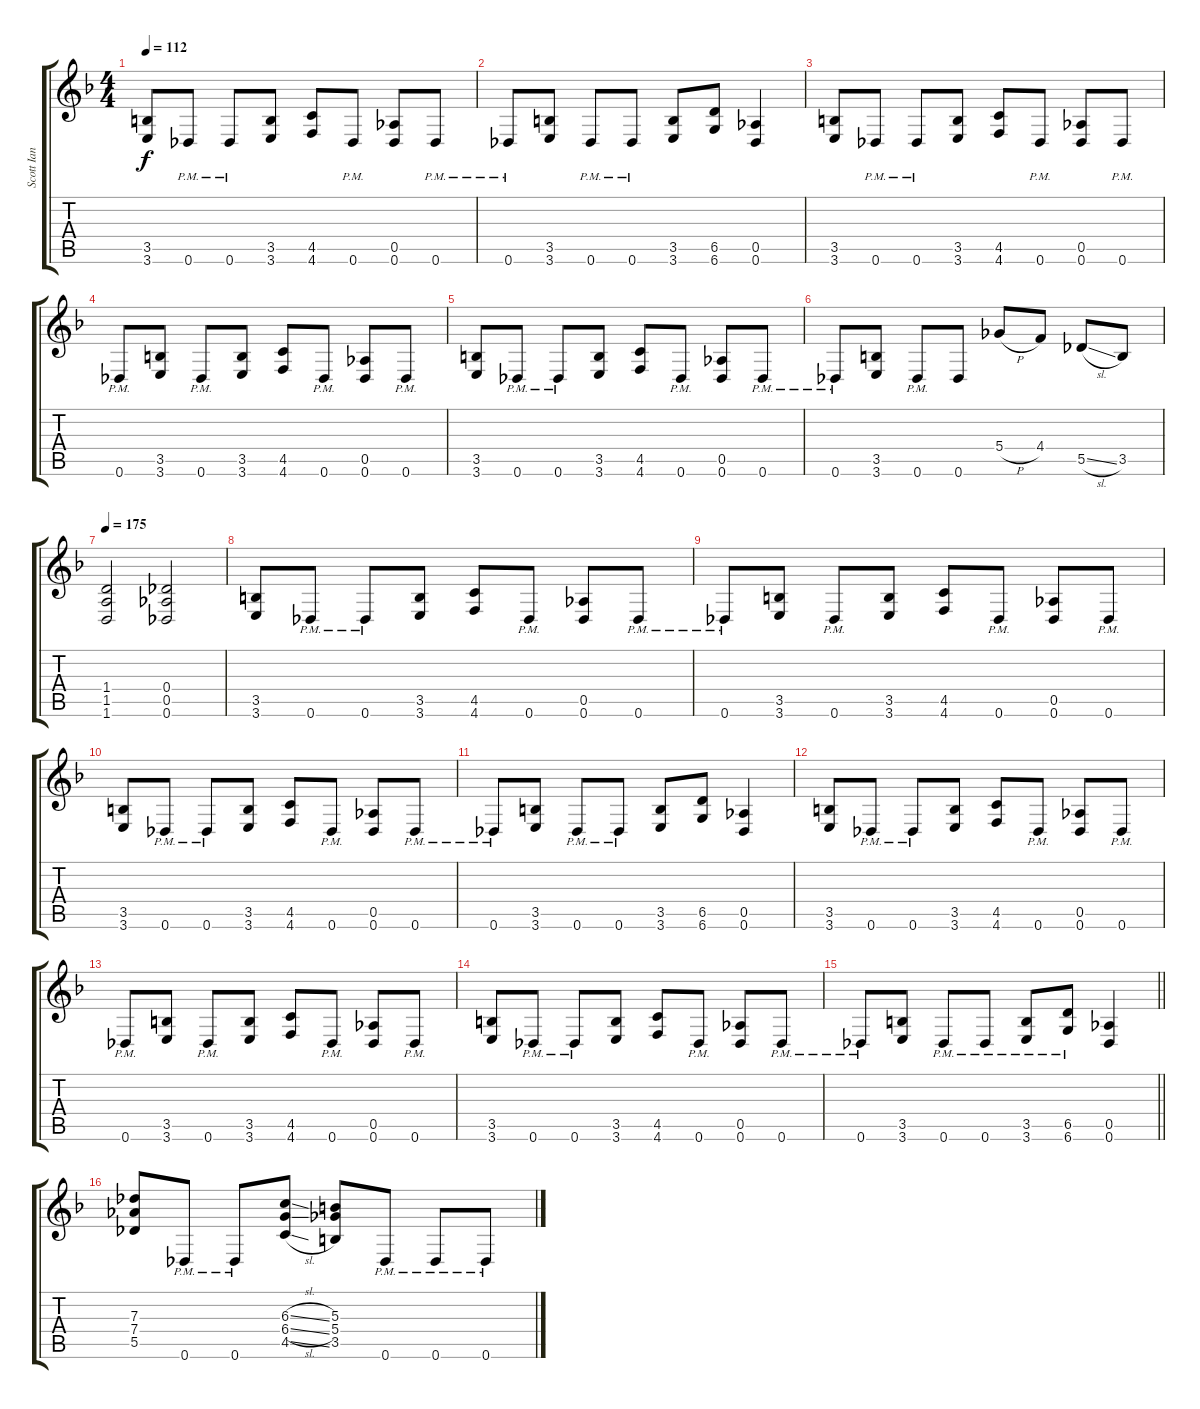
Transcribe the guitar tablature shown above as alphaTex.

\track ("Scott Ian" "Scott Ian") {instrument distortionguitar}
\staff {score tabs}
\tuning (Eb4 Bb3 Gb3 Db3 Ab2 Db2) {hide}
\ts (4 4)
\tempo 112
\clef g2
\ks f
(3.5 3.6).8{dy f} 0.6{pm}.8 0.6{pm}.8 (3.5 3.6).8 (4.5 4.6).8 0.6{pm}.8 (0.5 0.6).8 0.6{pm}.8 |
0.6{pm}.8 (3.5 3.6).8 0.6{pm}.8 0.6{pm}.8 (3.5 3.6).8 (6.5 6.6).8 (0.5 0.6).4 |
(3.5 3.6).8 0.6{pm}.8 0.6{pm}.8 (3.5 3.6).8 (4.5 4.6).8 0.6{pm}.8 (0.5 0.6).8 0.6{pm}.8 |
0.6{pm}.8 (3.5 3.6).8 0.6{pm}.8 (3.5 3.6).8 (4.5 4.6).8 0.6{pm}.8 (0.5 0.6).8 0.6{pm}.8 |
(3.5 3.6).8 0.6{pm}.8 0.6{pm}.8 (3.5 3.6).8 (4.5 4.6).8 0.6{pm}.8 (0.5 0.6).8 0.6{pm}.8 |
0.6{pm}.8 (3.5 3.6).8 0.6{pm}.8 0.6.8 5.4{h}.8 4.4.8 5.5{sl}.8 3.5.8 |
\tempo 175
(1.4 1.5 1.6).2 (0.4 0.5 0.6).2 |
(3.5 3.6).8 0.6{pm}.8 0.6{pm}.8 (3.5 3.6).8 (4.5 4.6).8 0.6{pm}.8 (0.5 0.6).8 0.6{pm}.8 |
0.6{pm}.8 (3.5 3.6).8 0.6{pm}.8 (3.5 3.6).8 (4.5 4.6).8 0.6{pm}.8 (0.5 0.6).8 0.6{pm}.8 |
(3.5 3.6).8 0.6{pm}.8 0.6{pm}.8 (3.5 3.6).8 (4.5 4.6).8 0.6{pm}.8 (0.5 0.6).8 0.6{pm}.8 |
0.6{pm}.8 (3.5 3.6).8 0.6{pm}.8 0.6{pm}.8 (3.5 3.6).8 (6.5 6.6).8 (0.5 0.6).4 |
(3.5 3.6).8 0.6{pm}.8 0.6{pm}.8 (3.5 3.6).8 (4.5 4.6).8 0.6{pm}.8 (0.5 0.6).8 0.6{pm}.8 |
0.6{pm}.8 (3.5 3.6).8 0.6{pm}.8 (3.5 3.6).8 (4.5 4.6).8 0.6{pm}.8 (0.5 0.6).8 0.6{pm}.8 |
(3.5 3.6).8 0.6{pm}.8 0.6{pm}.8 (3.5 3.6).8 (4.5 4.6).8 0.6{pm}.8 (0.5 0.6).8 0.6{pm}.8 |
\barLineRight lightlight
0.6{pm}.8 (3.5 3.6).8 0.6{pm}.8 0.6{pm}.8 (3.5{pm} 3.6{pm}).8 (6.5{pm} 6.6{pm}).8 (0.5 0.6).4 |
(7.3 7.4 5.5).8 0.6{pm}.8 0.6{pm}.8 (6.3{sl} 6.4{sl} 4.5{sl}).8 (5.3 5.4 3.5).8 0.6{pm}.8 0.6{pm}.8 0.6{pm}.8
